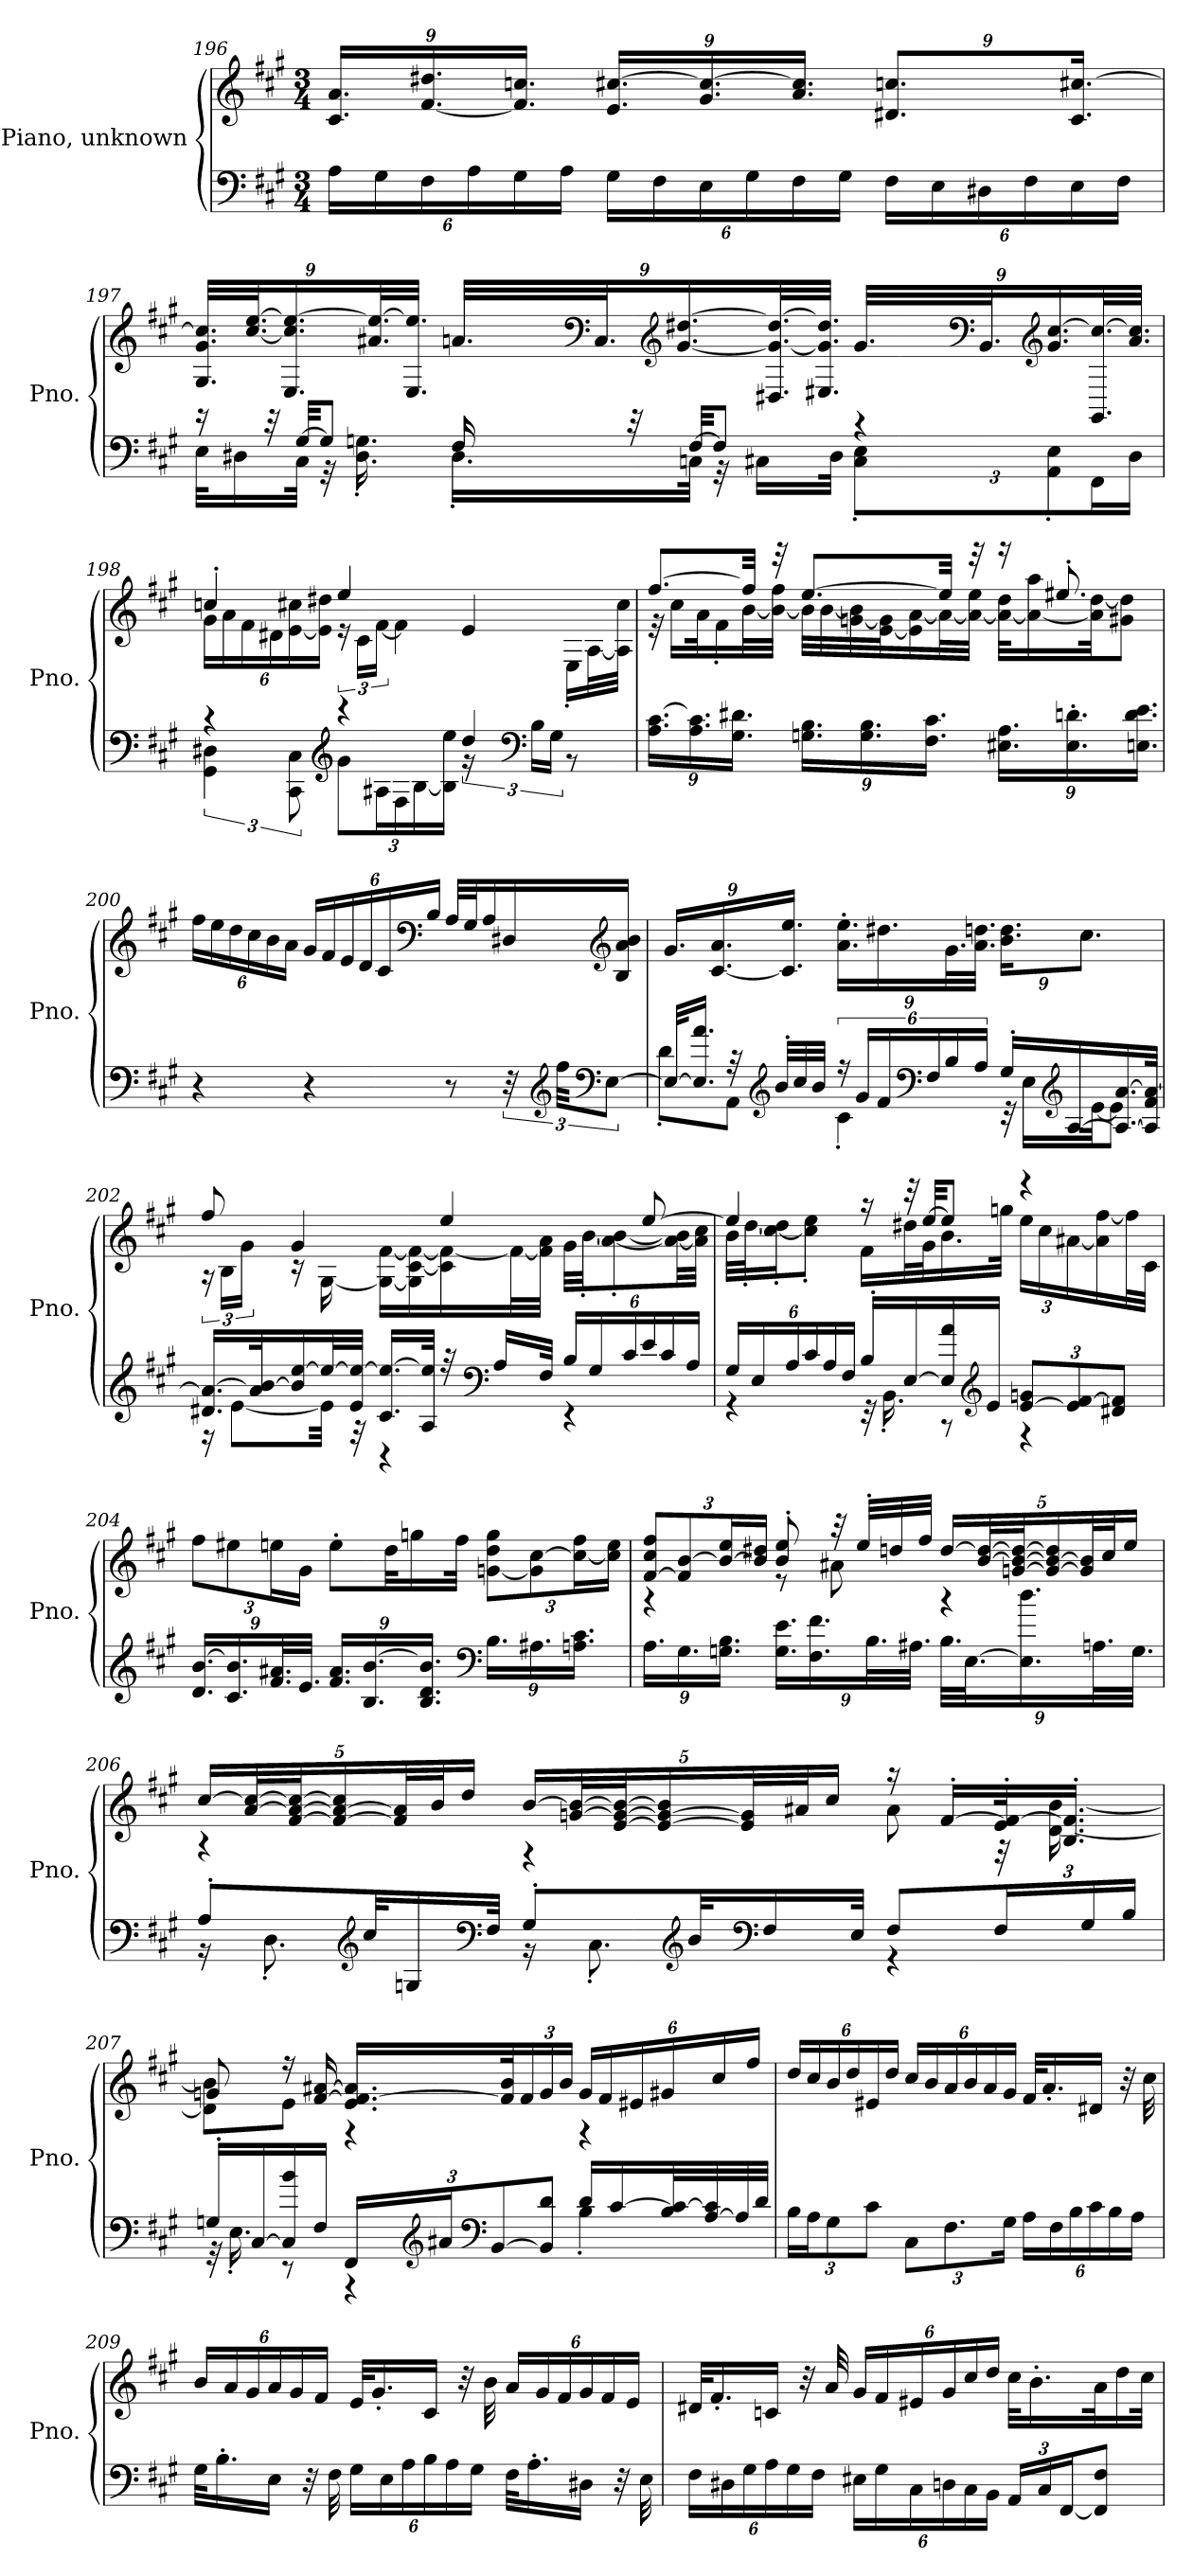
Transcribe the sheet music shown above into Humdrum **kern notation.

**kern	**kern
*part1	*part1
*staff2	*staff1
*I"Piano, unknown	*
*I'Pno.	*
!!LO:LB:g=z
*clefF4	*clefG2
*k[f#c#g#]	*k[f#c#g#]
*M3/4	*M3/4
*Xbrackettup	*Xbrackettup
=196	=196
24A\LL	18.c#/ 18.a/LL
24G#\	.
24F#\	[18.f#/ 18.dd#X/
24A\	.
24G#\	18.f#/] 18.ccn/JJ
24A\JJ	.
24G#\LL	18.e/ [18.cc#X/LL
24F#\	.
24E\	18.g#/ 18.cc#/_
24G#\	.
24F#\	18.a/ 18.cc#/]JJ
24G#\JJ	.
24F#\LL	9.d#X/ 9.ccn/L
24E\	.
24D#X\	.
24F#\	.
24E\	18.c#/ [18.cc#X/Jk
24F#\JJ	.
!!LO:LB:g=z
=197	=197
*^	*
16r	32E\KLL	36.G#/ 36.g#/ 36.cc#/]LLL
.	16D#X\	.
.	.	[36.cc#/ [36.ee/J
32r	.	.
.	.	18.E/ 18.cc#/] 18.ee/_
[32G#/KKL	32C#\JJk	.
8G#/J]	32r	.
.	16.D#\' 16.Gn\'	.
.	.	36.a#X/ 36.ee/_L
.	.	36.E/ 36.ee/]JJJ
16F#/	16.D#'\LL	36.an/LLL
*	*	*clefF4
.	.	36.C#/J
32r	.	.
*	*	*clefG2
.	.	[18.g#/ [18.dd#X/
[32F#/KKL	32Cn\JJk	.
8F#/J]	32r	.
.	16C#X\LL	.
.	.	36.D#X/ 36.g#/_ 36.dd#/_L
.	.	36.E#X/ 36.g#/] 36.dd#/]JJJ
.	32D#\JJk	.
4r	12C#\' 12E\'L	36.g#/LLL
*	*	*clefF4
.	.	36.BB/J
*	*	*clefG2
.	12AA\' 12E\'	18.g#/ [18.cc#/
.	24FF#\L	36.GG#/ 36.cc#/_L
.	24D#\JJ	36.a/ 36.cc#/]JJJ
!!LO:LB:g=z
=198	=198	=198
*	*brackettup	*
*	*	*^
4r	6GG#\ 6D#X\	4ccn'/	24g#\LL
.	.	.	24a\
.	.	.	24f#\
.	.	.	24d#X\
.	12CC#\ 12C#\	.	[24e\ 24cc#X\
.	.	.	24e\] 24dd#X\JJ
*clefG2	*	*	*
*	*Xbrackettup	*	*brackettup
4r	12g#\L	4ee/	24r
.	.	.	24c#\LL
.	24A#X\L	.	[24f#\JJ
.	24F#\	.	4f#\]
.	[24B\	.	.
.	24B\] 24ee\JJ	.	.
*	*brackettup	*	*
4dd/	24r	4e/	.
*clefF4	*	*	*
.	24B\LL	.	.
.	24G#\JJ	.	.
.	8r	.	16E'\LL
.	.	.	[32A\L
.	.	.	32A\] 32cc#\JJJ
*v	*v	*	*
!!LO:LB:g=z	!!
=199	=199	=199
*Xbrackettup	*	*
18.A\ [18.c#\LL	[8.ff#/L	32r
.	.	16cc#\LL
18.A\ 18.c#\]	.	.
.	.	32a\K
.	.	16f#'\
18.G#\ 18.d#X\JJ	.	.
.	32ff#/Jkk]	[32b\L
.	32r	32b\_ 32ff#\JJJ
18.Gn\ 18.B\LL	[8.ee/L	32b\LLL]
.	.	[32b\
.	.	[32gn\ 32b\]
18.G\ 18.B\	.	.
.	.	[32e\ 32g\]J
.	.	16e\] [16a\
18.F#\ 18.c#\JJ	.	.
.	32ee/Jkk]	32a\L_
.	32r	32a\_ 32ee\JJJ
18.E#X\ 18.A\LL	16r	32a\_ 32dd\KLL
.	.	16a\_ 16aa\
.	8.ee#X'/	.
18.E#\' 18.dn\'	.	.
.	.	32a\] [32dd\JK
.	.	8g#X\ 8dd\]J
18.En\ 18.d\ 18.e\JJ	.	.
*	*v	*v
!!LO:LB:g=z
=200	=200
*	*Xbrackettup
4r	24ff#\LL
.	24ee\
.	24dd\
.	24cc#\
.	24b\
.	24a\JJ
4r	24g#/LL
.	24f#/
.	24e/
.	24d/
.	24c#/
*	*clefF4
.	24B/JJ
8r	32A/LLL
.	32G#/J
.	16A/
*brackettup	*
48r	16D#X/
*clefG2	*
48ff#\KKL	.
*clefF4	*
[12E\J	.
*	*clefG2
.	16B/ 16a/ 16b/JJ
!!LO:PB:g=z
=201	=201
*^	*
32E/KLL_	8d'\L	18.g#/LL
16.E/] 16.a/JJ	.	.
.	.	[18.c#/ 18.a/
32r	8AA\J	.
*clefG2	*	*
32b'/LLL	.	.
.	.	18.c#/] 18.ee/JJ
32cc#/	.	.
32b/JJJ	.	.
24r	4c#'\	18.a\' 18.ee\'LL
24g#/LL	.	.
24f#/	.	18.dd#X\
*clefF4	*	*
*Xbrackettup	*	*
24F#/	.	.
24B/	.	36.g#\L
24A/JJ	.	36.a\ 36.ddn\JJJ
16G#'/LL	32r	18.b\ 18.dd\KL
.	16E\LL	.
*clefG2	*	*
[16A/	.	.
.	.	9.cc#\J
.	[32e\JK	.
16.A/_ [16.a/	8e\J]	.
32A/] 32f#/ 32a/_JJk	.	.
!!LO:LB:g=z
=202	=202	=202
*	*	*^
*	*	*	*brackettup
16.d#X/ 16.a/_LL	16r	8ff#/	24r
.	.	.	24B\LL
.	[8e\L	.	.
.	.	.	24g#\JJ
32a/] [32b/K	.	.	.
16b/] [16ee/	.	4g#/	16r
32ee/L_	32e\Jkk]	.	[16G#\
32e/ 32ee/_JJJ	32r	.	.
16.c#/ 16.ee/_LL	4r	.	16G#\_ [16f#\LL
.	.	.	16G#\] [16c#\ 16f#\_
32A/ 32ee/]JJk	.	.	.
32r	.	4ee/	16c#\] 16f#\_
*clefF4	*	*	*
16A/LL	.	.	.
.	.	.	32f#\L_
32F#/JJk	.	.	32f#\] 32a\JJJ
24B/LL	4r	.	32g#\LLL
.	.	.	[32b'\JJ
24G#/	.	.	.
.	.	.	[8a\' 8b\_'
24c#/	.	.	.
24e/	.	[8ee/	.
24c#/	.	.	.
.	.	.	32a\_ 32b\]LL
24A/JJ	.	.	.
.	.	.	32a\] 32cc#\JJJ
!!LO:LB:g=z	!!
=203	=203	=203	=203
24G#/LL	4r	4ee/]	32b\LLL
.	.	.	[32dd'\J
24E/	.	.	.
.	.	.	[16cc#\' 16dd\]'J
24A/	.	.	.
24c#/	.	.	8cc#\]' 8ee\'J
24A/	.	.	.
24F#/JJ	.	.	.
16B'/LL	32r	16r	16f#\LL
.	16.BB'\	.	.
[16E/	.	32r	32dd#X\L
.	.	[32ee/KKL	32g#\J
16E/] 16a/	8r	8ee/J]	16.b\
*clefG2	*	*	*
16e/JJ	.	.	.
.	.	.	32ggn\JJk
*	*	*	*Xbrackettup
[12e/ 12gn/L	4r	4r	24ee\LL
.	.	.	24cc#\
12e/] [12f#/	.	.	[24a#X\
.	.	.	16a#\] [16ff#\
12d#X/ 12f#/]J	.	.	.
.	.	.	32ff#\L]
.	.	.	32c#\JJJ
*v	*v	*	*
*	*v	*v
!!LO:LB:g=z
=204	=204
18.d/ [18.b/LL	12ff#\L
18.c#/ 18.b/]	12ee#X\
36.f#/ 36.a#X/L	24een\L
36.e/JJJ	24g#\JJ
18.f#/ 18.a#/LL	8ee'\L
18.B/ [18.b/	.
.	32dd\KL
.	16ggn\
18.B/ 18.d/ 18.b/]JJ	.
.	32ff#\JJk
*clefF4	*
18.B\LL	[12gn\ 12dd\ 12gg\L
18.A#X\	12g\] [12cc#\
18.An\ 18.c#\JJ	24cc#\_ 24ff#\L
.	24cc#\] 24ee\JJ
!!LO:LB:g=z
=205	=205
*	*^
18.A\LL	[12f#/ 12cc#/ 12ff#/L	4r
18.G#\	12f#/] [12b/	.
18.Gn\ 18.B\JJ	24b/_ 24ee/L	.
.	24b/] 24dd#X/JJ	.
18.G\ 18.e\LL	8b/' 8ee/'	8r
18.F#\ 18.f#\	.	.
.	32r	8a#X\
.	32ee'/LLL	.
36.B\L	.	.
.	32ddn/	.
36.A#X\JJJ	.	.
.	32ff#/JJJ	.
36.B\LLL	[20dd/LL	4r
[36.E\J	.	.
.	[40b/ 40dd/_L	.
.	[40gn/ 40b/_ 40dd/_J	.
18.E\] 18.dd\	.	.
.	20g/_ 20b/_ 20dd/]	.
.	40g/] 40b/]L	.
36.An\L	.	.
.	40cc#/J	.
.	20ee/JJ	.
36.G\JJJ	.	.
!!LO:LB:g=z	!!
=206	=206	=206
*^	*	*
8A'/L	16r	[20cc#/LL	4r
.	.	[40a/ 40cc#/_L	.
.	8.D'\	.	.
.	.	[40f#/ 40a/_ 40cc#/_J	.
.	.	20f#/_ 20a/_ 20cc#/]	.
*clefG2	*	*	*
32cc#/KL	.	.	.
.	.	40f#/] 40a/]L	.
16Gn/	.	.	.
.	.	40b/J	.
.	.	20dd/JJ	.
*clefF4	*	*	*
32F#/JJk	.	.	.
8G'/L	16r	[20b/LL	4r
.	.	[40gn/ 40b/_L	.
.	8.C#'\	.	.
.	.	[40e/ 40g/_ 40b/_J	.
.	.	20e/_ 20g/_ 20b/]	.
*clefG2	*	*	*
32b/KL	.	.	.
.	.	40e/] 40g/]L	.
*clefF4	*	*	*
16F#/	.	.	.
.	.	40a#X/J	.
.	.	20cc#/JJ	.
32E/JJk	.	.	.
8F#/L	4r	16r	8a#\
.	.	[16f#'/LL	.
24F#/L	.	32e/' 32f#/_'K	32r
.	.	16.B/' 16.f#/]'JJ	[16.d\ [16.b\
24G/	.	.	.
24B/JJ	.	.	.
!!LO:PB:g=z	!!
=207	=207	=207	=207
16Gn'/LL	32r	8gn/	8d\] 8b\]L
.	16.E'\	.	.
[16C#/	.	.	.
16C#/] 16b/	8r	16r	8e\J
16F#/JJ	.	[16f#/ [16a#X/	.
24FF#/LL	4r	16.e/ 16.f#/_ 16.a#/]LL	4r
*clefG2	*	*	*
24a#X/J	.	.	.
*clefF4	*	*	*
[12BB/	.	.	.
.	.	32f#/] 32b/K	.
.	.	24f#/	.
12BB/] 12d/J	.	24g/	.
.	.	24b/JJ	.
16d/LL	4B'\	24g/LL	4r
.	.	24f#/	.
[16c#/	.	.	.
.	.	24e#X/	.
32B/ 32c#/_L	.	24g#X/	.
[32A/ 32c#/]	.	.	.
.	.	24cc#/	.
32A/]	.	.	.
.	.	24ff#/JJ	.
32d/JJJ	.	.	.
*v	*v	*	*
*	*v	*v
!!LO:LB:g=z
=208	=208
24B\LL	24dd/LL
24A\J	24cc#/
12G#\	24b/
.	24dd/
12c#\J	24e#X/
.	24dd/JJ
12C#\L	24cc#/LL
.	24b/
12.F#\	24a/
.	24b/
.	24a/
24G#\Jk	24g#/JJ
24A\LL	32f#/KLL
.	16.a'/
24F#\	.
24B\	.
24c#\	16d#X/JJ
24B\	.
.	32r
24A\JJ	.
.	32cc#\
=209	=209
32G#\KLL	24b/LL
16.B'\	.
.	24a/
.	24g#/
16E\JJ	24a/
.	24g#/
32r	.
.	24f#/JJ
32F#\	.
24G#\LL	32e/KLL
.	16.g#'/
24E\	.
24A\	.
24B\	16c#/JJ
24A\	.
.	32r
24G#\JJ	.
.	32b\
32F#\KLL	24a/LL
16.A'\	.
.	24g#/
.	24f#/
16D#X\JJ	24g#/
.	24f#/
32r	.
.	24e/JJ
32E\	.
!!LO:LB:g=z
=210	=210
24F#\LL	32d#X/KLL
.	16.f#'/
24D#X\	.
24G#\	.
24A\	16cn/JJ
24G#\	.
.	32r
24F#\JJ	.
.	32a/
24E#X\LL	24g#/LL
24G#\	24f#/
24C#\	24e#X/
24Dn\	24g#/
24C#\	24cc#/
24BB\JJ	24dd/JJ
24AA/LL	32cc#\KLL
.	16.b'\
24C#/	.
[24FF#/J	.
8FF#/] 8F#/J	32a\K
.	16dd\
.	32cc#\JJk
=	=
*-	*-
